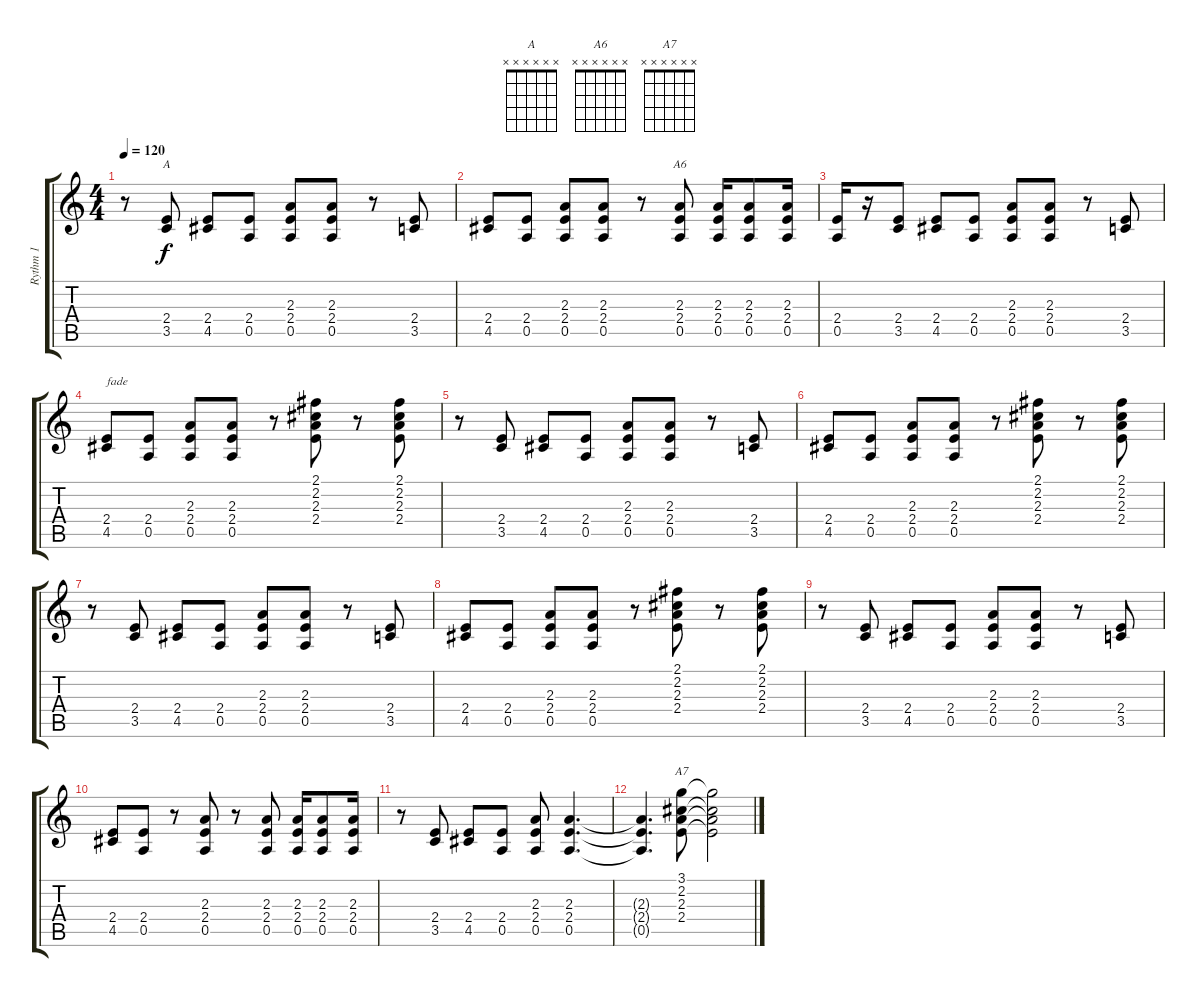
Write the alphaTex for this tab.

\track ("Rythm 1" "Rythm 1") {instrument distortionguitar}
\staff {score tabs}
\tuning (E4 B3 G3 D3 A2 E2) {hide}
\chord ("A" x x x x x x)
\chord ("A6" x x x x x x)
\chord ("A7" x x x x x x)
\ts (4 4)
\tempo 120
\clef g2
\ks c
r.8{dy f} (2.4 3.5).8{ch "A"} (2.4 4.5).8 (2.4 0.5).8 (2.3 2.4 0.5).8 (2.3 2.4 0.5).8 r.8 (2.4 3.5).8 |
(2.4 4.5).8 (2.4 0.5).8 (2.3 2.4 0.5).8 (2.3 2.4 0.5).8 r.8 (2.3 2.4 0.5).8{ch "A6"} (2.3 2.4 0.5).16 (2.3 2.4 0.5).8 (2.3 2.4 0.5).16 |
(2.4 0.5).16 r.16 (2.4 3.5).8 (2.4 4.5).8 (2.4 0.5).8 (2.3 2.4 0.5).8 (2.3 2.4 0.5).8 r.8 (2.4 3.5).8 |
(2.4 4.5).8{txt "fade"} (2.4 0.5).8 (2.3 2.4 0.5).8 (2.3 2.4 0.5).8 r.8 (2.1 2.2 2.3 2.4).8 r.8 (2.1 2.2 2.3 2.4).8 |
r.8 (2.4 3.5).8 (2.4 4.5).8 (2.4 0.5).8 (2.3 2.4 0.5).8 (2.3 2.4 0.5).8 r.8 (2.4 3.5).8 |
(2.4 4.5).8 (2.4 0.5).8 (2.3 2.4 0.5).8 (2.3 2.4 0.5).8 r.8 (2.1 2.2 2.3 2.4).8 r.8 (2.1 2.2 2.3 2.4).8 |
r.8 (2.4 3.5).8 (2.4 4.5).8 (2.4 0.5).8 (2.3 2.4 0.5).8 (2.3 2.4 0.5).8 r.8 (2.4 3.5).8 |
(2.4 4.5).8 (2.4 0.5).8 (2.3 2.4 0.5).8 (2.3 2.4 0.5).8 r.8 (2.1 2.2 2.3 2.4).8 r.8 (2.1 2.2 2.3 2.4).8 |
r.8{volume 8} (2.4 3.5).8 (2.4 4.5).8 (2.4 0.5).8 (2.3 2.4 0.5).8 (2.3 2.4 0.5).8 r.8 (2.4 3.5).8 |
(2.4 4.5).8 (2.4 0.5).8 r.8 (2.3 2.4 0.5).8 r.8 (2.3 2.4 0.5).8 (2.3 2.4 0.5).16 (2.3 2.4 0.5).8 (2.3 2.4 0.5).16 |
r.8 (2.4 3.5).8{volume 0} (2.4 4.5).8 (2.4 0.5).8 (2.3 2.4 0.5).8 (2.3 2.4 0.5).4{d} |
(2.3{t} 2.4{t} 0.5{t}).4{d} (3.1 2.2 2.3 2.4).8{ch "A7"} (3.1{t} 2.2{t} 2.3{t} 2.4{t}).2
